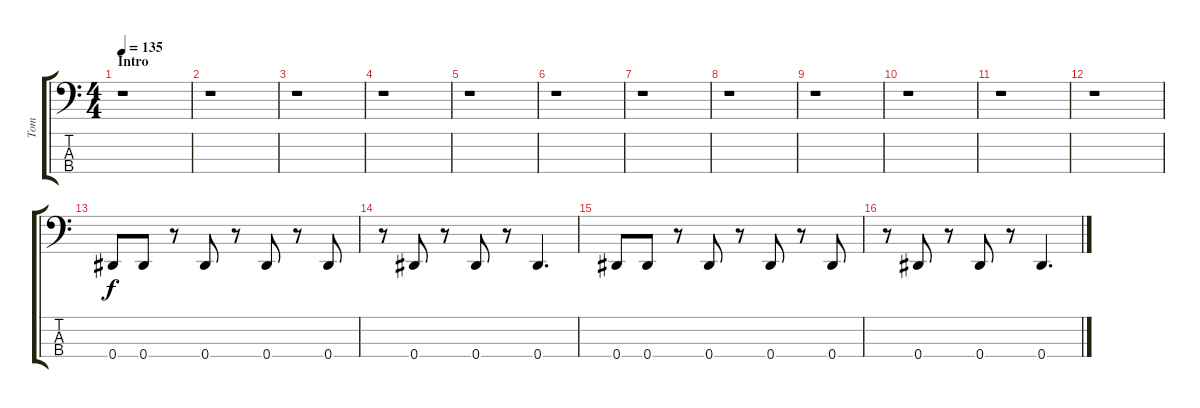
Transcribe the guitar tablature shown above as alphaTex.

\track ("Tom" "Tom") {instrument electricbasspick}
\staff {score tabs}
\tuning (Gb2 Db2 Ab1 Eb1) {hide}
\ts (4 4)
\section ("" "Intro")
\tempo 135
\clef f4
\ks c
r.1{dy f instrument electricbasspick} |
r.1 |
r.1 |
r.1 |
r.1 |
r.1 |
r.1 |
r.1 |
r.1 |
r.1 |
r.1 |
r.1 |
0.4.8 0.4.8 r.8 0.4.8 r.8 0.4.8 r.8 0.4.8 |
r.8 0.4.8 r.8 0.4.8 r.8 0.4.4{d} |
0.4.8 0.4.8 r.8 0.4.8 r.8 0.4.8 r.8 0.4.8 |
r.8 0.4.8 r.8 0.4.8 r.8 0.4.4{d}
